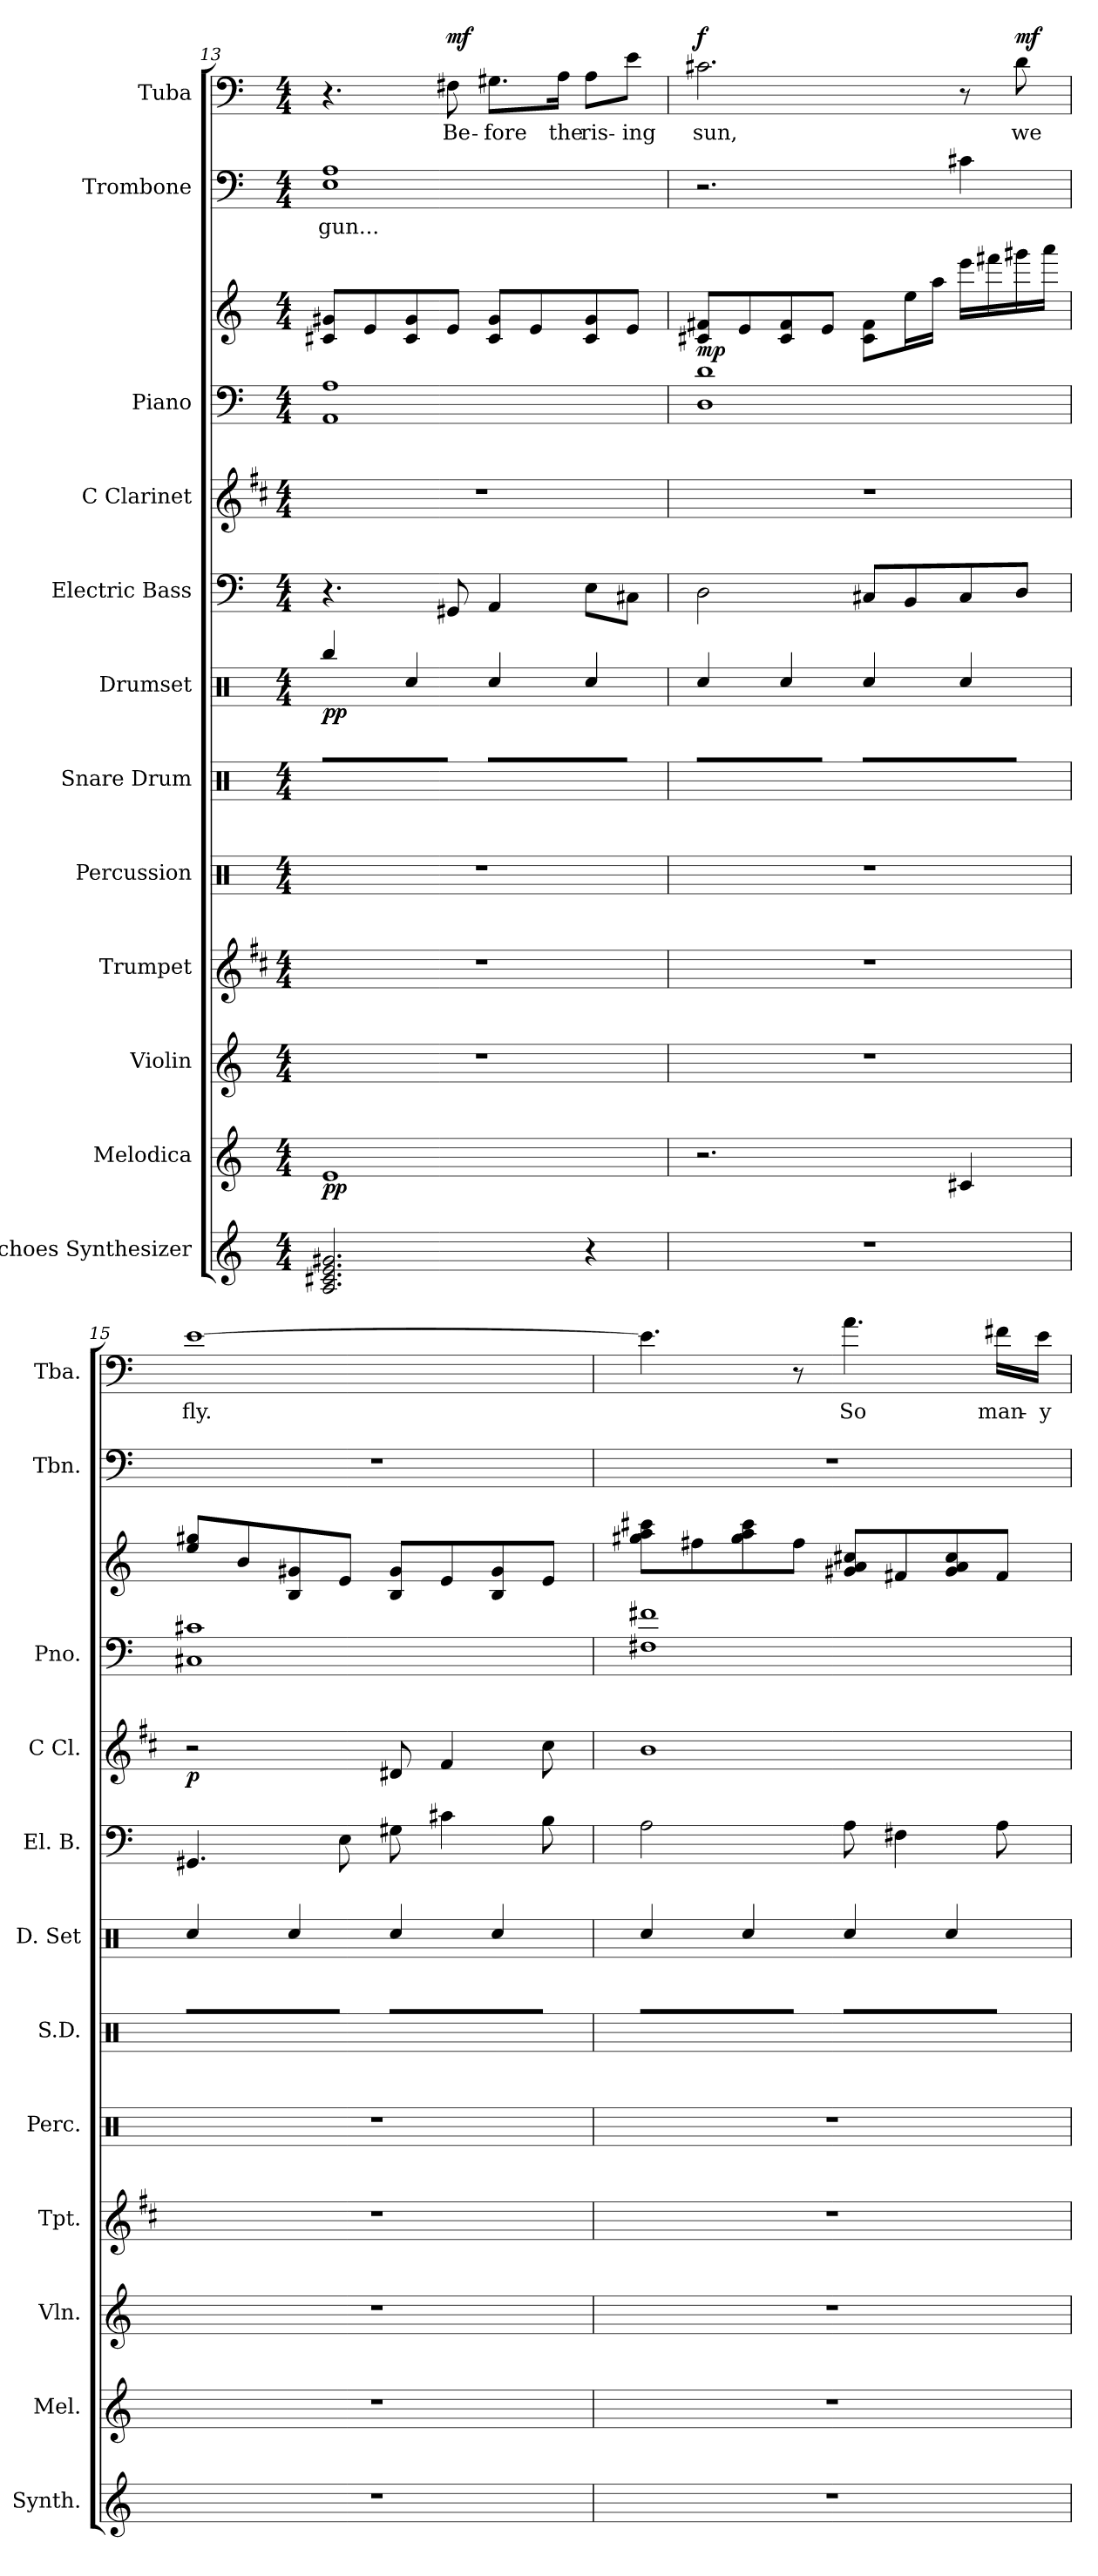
**kern	**kern	**dynam	**kern	**kern	**kern	**kern	**kern	**dynam	**kern	**kern	**dynam	**kern	**kern	**dynam	**kern	**text	**kern	**text	**dynam
*part12	*part11	*part11	*part10	*part9	*part8	*part7	*part6	*part6	*part5	*part4	*part4	*part3	*part3	*part3	*part2	*part2	*part1	*part1	*part1
*staff13	*staff12	*staff12	*staff11	*staff10	*staff9	*staff8	*staff7	*staff7	*staff6	*staff5	*staff5	*staff4	*staff3	*staff3/4	*staff2	*staff2	*staff1	*staff1	*staff1
*I"Echoes Synthesizer	*I"Melodica	*	*I"Violin	*I"Trumpet	*I"Percussion	*I"Snare Drum	*I"Drumset	*	*I"Electric Bass	*I"C Clarinet	*	*I"Piano	*	*	*I"Trombone	*	*I"Tuba	*	*
*I'Synth.	*I'Mel.	*	*I'Vln.	*I'Tpt.	*I'Perc.	*I'S.D.	*I'D. Set	*	*I'El. B.	*I'C Cl.	*	*I'Pno.	*	*	*I'Tbn.	*	*I'Tba.	*	*
*clefG2	*clefG2	*	*clefG2	*clefG2	*clefX	*clefX	*clefX	*	*clefF4	*clefG2	*	*clefF4	*clefG2	*	*clefF4	*	*clefF4	*	*
*	*	*	*	*ITrd1c2	*	*	*	*	*ITrd7c12	*ITrd1c2	*	*	*	*	*	*	*	*	*
*k[]	*k[]	*	*k[]	*k[]	*k[]	*k[]	*k[]	*	*k[]	*k[]	*	*k[]	*k[]	*	*k[]	*	*k[]	*	*
*M4/4	*M4/4	*	*M4/4	*M4/4	*M4/4	*M4/4	*M4/4	*	*M4/4	*M4/4	*	*M4/4	*M4/4	*	*M4/4	*	*M4/4	*	*
=13	=13	=13	=13	=13	=13	=13	=13	=13	=13	=13	=13	=13	=13	=13	=13	=13	=13	=13	=13
!	!	!LO:DY:b	!	!	!	!	!	!LO:DY:b	!	!	!	!	!	!	!	!LO:LY:b	!	!	!
2.A/ 2.c#X/ 2.e/ 2.g#X/	1e	pp	1r	1r	1r	8R/L	4Rbb/	pp	4.r	1r	.	1AA 1A	8c#X/ 8g#X/L	.	1E 1A	-gun...	4.r	.	.
.	.	.	.	.	.	8R/	.	.	.	.	.	.	8e/	.	.	.	.	.	.
.	.	.	.	.	.	8R/	4Rcc/	.	.	.	.	.	8c#/ 8g#/	.	.	.	.	.	.
!	!	!	!	!	!	!	!	!	!	!	!	!	!	!	!	!	!	!LO:LY:b	!LO:DY:b
.	.	.	.	.	.	8R/J	.	.	8GGG#X/	.	.	.	8e/J	.	.	.	8F#X\	Be-	mf
!	!	!	!	!	!	!	!	!	!	!	!	!	!	!	!	!	!	!LO:LY:b	!
.	.	.	.	.	.	8R/L	4Rcc/	.	4AAA/	.	.	.	8c#/ 8g#/L	.	.	.	8.G#X\L	-fore	.
.	.	.	.	.	.	8R/	.	.	.	.	.	.	8e/	.	.	.	.	.	.
!	!	!	!	!	!	!	!	!	!	!	!	!	!	!	!	!	!	!LO:LY:b	!
.	.	.	.	.	.	.	.	.	.	.	.	.	.	.	.	.	16A\Jk	the	.
!	!	!	!	!	!	!	!	!	!	!	!	!	!	!	!	!	!	!LO:LY:b	!
4r	.	.	.	.	.	8R/	4Rcc/	.	8EE\L	.	.	.	8c#/ 8g#/	.	.	.	8A\L	ris-	.
!	!	!	!	!	!	!	!	!	!	!	!	!	!	!	!	!	!	!LO:LY:b	!
.	.	.	.	.	.	8R/J	.	.	8CC#X\J	.	.	.	8e/J	.	.	.	8e\J	-ing	.
!!LO:PB:g=z
=14	=14	=14	=14	=14	=14	=14	=14	=14	=14	=14	=14	=14	=14	=14	=14	=14	=14	=14	=14
!	!	!	!	!	!	!	!	!	!	!	!	!	!	!LO:DY:b	!	!	!	!LO:LY:b	!LO:DY:b
1r	2.r	.	1r	1r	1r	8R/L	4Rcc/	.	2DD\	1r	.	1D 1d	8c#X/ 8f#X/L	mp	2.r	.	2.c#X\	sun,	f
.	.	.	.	.	.	8R/	.	.	.	.	.	.	8e/	.	.	.	.	.	.
.	.	.	.	.	.	8R/	4Rcc/	.	.	.	.	.	8c#/ 8f#/	.	.	.	.	.	.
.	.	.	.	.	.	8R/J	.	.	.	.	.	.	8e/J	.	.	.	.	.	.
.	.	.	.	.	.	8R/L	4Rcc/	.	8CC#X/L	.	.	.	8c#\ 8f#\L	.	.	.	.	.	.
.	.	.	.	.	.	8R/	.	.	8BBB/	.	.	.	16ee\L	.	.	.	.	.	.
.	.	.	.	.	.	.	.	.	.	.	.	.	16aa\JJ	.	.	.	.	.	.
.	4c#X/	.	.	.	.	8R/	4Rcc/	.	8CC#/	.	.	.	16eee\LL	.	4c#X\	.	8r	.	.
.	.	.	.	.	.	.	.	.	.	.	.	.	16fff#X\	.	.	.	.	.	.
!	!	!	!	!	!	!	!	!	!	!	!	!	!	!	!	!	!	!LO:LY:b	!LO:DY:b
.	.	.	.	.	.	8R/J	.	.	8DD/J	.	.	.	16ggg#X\	.	.	.	8d\	we	mf
.	.	.	.	.	.	.	.	.	.	.	.	.	16aaa\JJ	.	.	.	.	.	.
=15	=15	=15	=15	=15	=15	=15	=15	=15	=15	=15	=15	=15	=15	=15	=15	=15	=15	=15	=15
!	!	!	!	!	!	!	!	!	!	!	!LO:DY:b	!	!	!	!	!	!	!LO:LY:b	!
1r	1r	.	1r	1r	1r	8R/L	4Rcc/	.	4.GGG#X/	2r	p	1C#X 1c#X	8ee/ 8gg#X/L	.	1r	.	[1e	fly.	.
.	.	.	.	.	.	8R/	.	.	.	.	.	.	8b/	.	.	.	.	.	.
.	.	.	.	.	.	8R/	4Rcc/	.	.	.	.	.	8B/ 8g#X/	.	.	.	.	.	.
.	.	.	.	.	.	8R/J	.	.	8EE\	.	.	.	8e/J	.	.	.	.	.	.
.	.	.	.	.	.	8R/L	4Rcc/	.	8GG#X\	8c#X/	.	.	8B/ 8g#/L	.	.	.	.	.	.
.	.	.	.	.	.	8R/	.	.	4C#X\	4e/	.	.	8e/	.	.	.	.	.	.
.	.	.	.	.	.	8R/	4Rcc/	.	.	.	.	.	8B/ 8g#/	.	.	.	.	.	.
.	.	.	.	.	.	8R/J	.	.	8BB\	8b\	.	.	8e/J	.	.	.	.	.	.
=16	=16	=16	=16	=16	=16	=16	=16	=16	=16	=16	=16	=16	=16	=16	=16	=16	=16	=16	=16
1r	1r	.	1r	1r	1r	8R/L	4Rcc/	.	2AA\	1a	.	1F#X 1f#X	8gg#X\ 8aa\ 8ccc#X\L	.	1r	.	4.e\]	.	.
.	.	.	.	.	.	8R/	.	.	.	.	.	.	8ff#X\	.	.	.	.	.	.
.	.	.	.	.	.	8R/	4Rcc/	.	.	.	.	.	8gg#\ 8aa\ 8ccc#\	.	.	.	.	.	.
.	.	.	.	.	.	8R/J	.	.	.	.	.	.	8ff#\J	.	.	.	8r	.	.
!	!	!	!	!	!	!	!	!	!	!	!	!	!	!	!	!	!	!LO:LY:b	!
.	.	.	.	.	.	8R/L	4Rcc/	.	8AA\	.	.	.	8g#X/ 8a/ 8cc#X/L	.	.	.	4.a\	So	.
.	.	.	.	.	.	8R/	.	.	4FF#X\	.	.	.	8f#X/	.	.	.	.	.	.
.	.	.	.	.	.	8R/	4Rcc/	.	.	.	.	.	8g#/ 8a/ 8cc#/	.	.	.	.	.	.
!	!	!	!	!	!	!	!	!	!	!	!	!	!	!	!	!	!	!LO:LY:b	!
.	.	.	.	.	.	8R/J	.	.	8AA\	.	.	.	8f#/J	.	.	.	16f#X\LL	man-	.
!	!	!	!	!	!	!	!	!	!	!	!	!	!	!	!	!	!	!LO:LY:b	!
.	.	.	.	.	.	.	.	.	.	.	.	.	.	.	.	.	16e\JJ	-y	.
=	=	=	=	=	=	=	=	=	=	=	=	=	=	=	=	=	=	=	=
*-	*-	*-	*-	*-	*-	*-	*-	*-	*-	*-	*-	*-	*-	*-	*-	*-	*-	*-	*-
